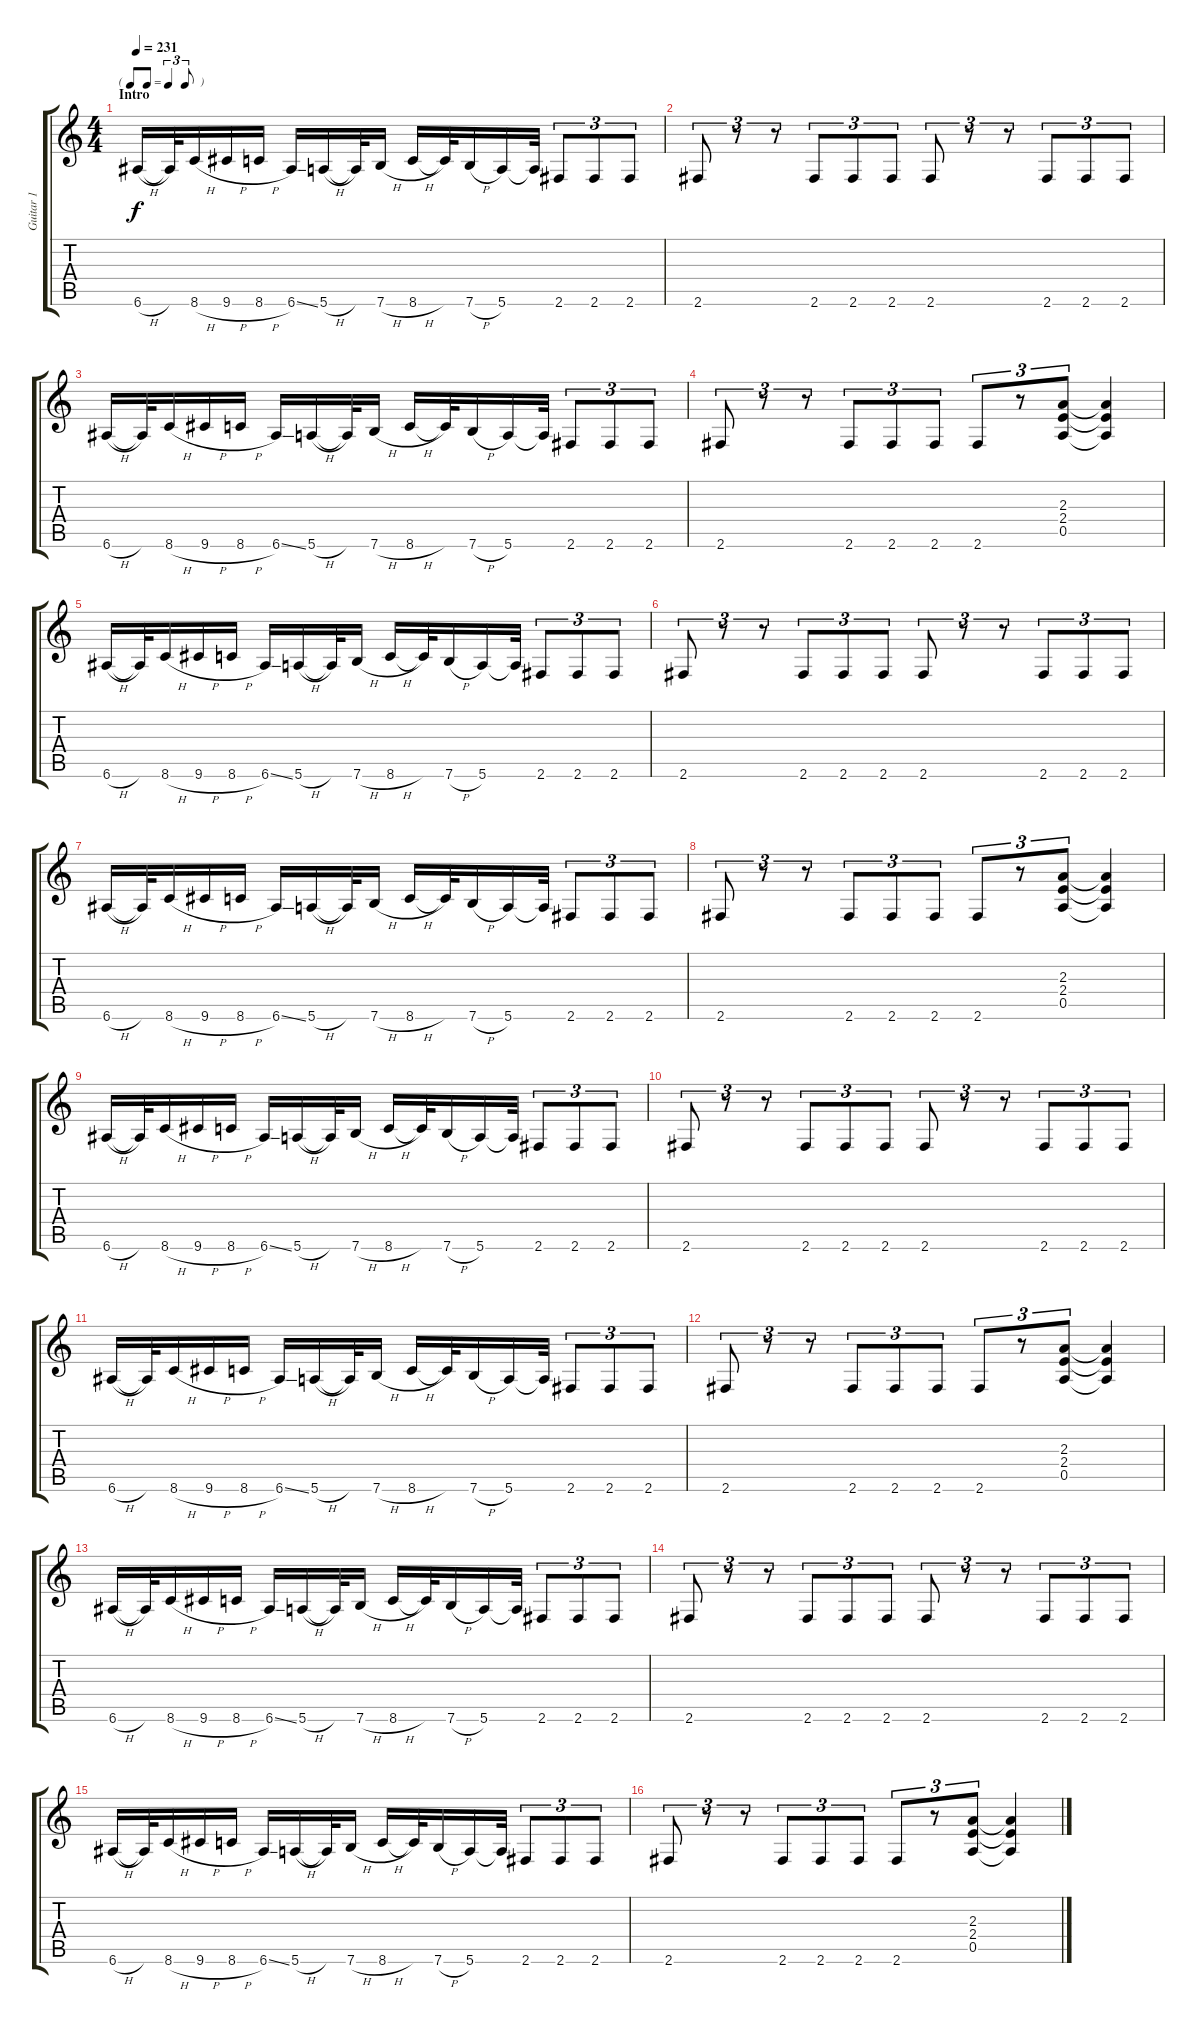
\track ("Guitar 1" "Guitar 1") {instrument overdrivenguitar}
\staff {score tabs}
\tuning (E4 B3 G3 D3 A2 E2) {hide}
\ts (4 4)
\tf triplet8th
\section ("" "Intro")
\tempo 231
\clef g2
\ks c
6.6{h}.16{dy f instrument overdrivenguitar} 6.6{t}.32 8.6{h}.16 9.6{h}.16 8.6{h}.16 6.6{ss}.16 5.6{h}.16 5.6{t}.32 7.6{h}.16 8.6{h}.16 8.6{t}.32 7.6{h}.16 5.6.16 5.6{t}.32 2.6.8{tu (3 2)} 2.6.8{tu (3 2)} 2.6.8{tu (3 2)} |
2.6.8{tu (3 2)} r.8{tu (3 2)} r.8{tu (3 2)} 2.6.8{tu (3 2)} 2.6.8{tu (3 2)} 2.6.8{tu (3 2)} 2.6.8{tu (3 2)} r.8{tu (3 2)} r.8{tu (3 2)} 2.6.8{tu (3 2)} 2.6.8{tu (3 2)} 2.6.8{tu (3 2)} |
6.6{h}.16 6.6{t}.32 8.6{h}.16 9.6{h}.16 8.6{h}.16 6.6{ss}.16 5.6{h}.16 5.6{t}.32 7.6{h}.16 8.6{h}.16 8.6{t}.32 7.6{h}.16 5.6.16 5.6{t}.32 2.6.8{tu (3 2)} 2.6.8{tu (3 2)} 2.6.8{tu (3 2)} |
2.6.8{tu (3 2)} r.8{tu (3 2)} r.8{tu (3 2)} 2.6.8{tu (3 2)} 2.6.8{tu (3 2)} 2.6.8{tu (3 2)} 2.6.8{tu (3 2)} r.8{tu (3 2)} (2.3 2.4 0.5).8{tu (3 2)} (2.3{t} 2.4{t} 0.5{t}).4 |
6.6{h}.16 6.6{t}.32 8.6{h}.16 9.6{h}.16 8.6{h}.16 6.6{ss}.16 5.6{h}.16 5.6{t}.32 7.6{h}.16 8.6{h}.16 8.6{t}.32 7.6{h}.16 5.6.16 5.6{t}.32 2.6.8{tu (3 2)} 2.6.8{tu (3 2)} 2.6.8{tu (3 2)} |
2.6.8{tu (3 2)} r.8{tu (3 2)} r.8{tu (3 2)} 2.6.8{tu (3 2)} 2.6.8{tu (3 2)} 2.6.8{tu (3 2)} 2.6.8{tu (3 2)} r.8{tu (3 2)} r.8{tu (3 2)} 2.6.8{tu (3 2)} 2.6.8{tu (3 2)} 2.6.8{tu (3 2)} |
6.6{h}.16 6.6{t}.32 8.6{h}.16 9.6{h}.16 8.6{h}.16 6.6{ss}.16 5.6{h}.16 5.6{t}.32 7.6{h}.16 8.6{h}.16 8.6{t}.32 7.6{h}.16 5.6.16 5.6{t}.32 2.6.8{tu (3 2)} 2.6.8{tu (3 2)} 2.6.8{tu (3 2)} |
2.6.8{tu (3 2)} r.8{tu (3 2)} r.8{tu (3 2)} 2.6.8{tu (3 2)} 2.6.8{tu (3 2)} 2.6.8{tu (3 2)} 2.6.8{tu (3 2)} r.8{tu (3 2)} (2.3 2.4 0.5).8{tu (3 2)} (2.3{t} 2.4{t} 0.5{t}).4 |
6.6{h}.16 6.6{t}.32 8.6{h}.16 9.6{h}.16 8.6{h}.16 6.6{ss}.16 5.6{h}.16 5.6{t}.32 7.6{h}.16 8.6{h}.16 8.6{t}.32 7.6{h}.16 5.6.16 5.6{t}.32 2.6.8{tu (3 2)} 2.6.8{tu (3 2)} 2.6.8{tu (3 2)} |
2.6.8{tu (3 2)} r.8{tu (3 2)} r.8{tu (3 2)} 2.6.8{tu (3 2)} 2.6.8{tu (3 2)} 2.6.8{tu (3 2)} 2.6.8{tu (3 2)} r.8{tu (3 2)} r.8{tu (3 2)} 2.6.8{tu (3 2)} 2.6.8{tu (3 2)} 2.6.8{tu (3 2)} |
6.6{h}.16 6.6{t}.32 8.6{h}.16 9.6{h}.16 8.6{h}.16 6.6{ss}.16 5.6{h}.16 5.6{t}.32 7.6{h}.16 8.6{h}.16 8.6{t}.32 7.6{h}.16 5.6.16 5.6{t}.32 2.6.8{tu (3 2)} 2.6.8{tu (3 2)} 2.6.8{tu (3 2)} |
2.6.8{tu (3 2)} r.8{tu (3 2)} r.8{tu (3 2)} 2.6.8{tu (3 2)} 2.6.8{tu (3 2)} 2.6.8{tu (3 2)} 2.6.8{tu (3 2)} r.8{tu (3 2)} (2.3 2.4 0.5).8{tu (3 2)} (2.3{t} 2.4{t} 0.5{t}).4 |
6.6{h}.16 6.6{t}.32 8.6{h}.16 9.6{h}.16 8.6{h}.16 6.6{ss}.16 5.6{h}.16 5.6{t}.32 7.6{h}.16 8.6{h}.16 8.6{t}.32 7.6{h}.16 5.6.16 5.6{t}.32 2.6.8{tu (3 2)} 2.6.8{tu (3 2)} 2.6.8{tu (3 2)} |
2.6.8{tu (3 2)} r.8{tu (3 2)} r.8{tu (3 2)} 2.6.8{tu (3 2)} 2.6.8{tu (3 2)} 2.6.8{tu (3 2)} 2.6.8{tu (3 2)} r.8{tu (3 2)} r.8{tu (3 2)} 2.6.8{tu (3 2)} 2.6.8{tu (3 2)} 2.6.8{tu (3 2)} |
6.6{h}.16 6.6{t}.32 8.6{h}.16 9.6{h}.16 8.6{h}.16 6.6{ss}.16 5.6{h}.16 5.6{t}.32 7.6{h}.16 8.6{h}.16 8.6{t}.32 7.6{h}.16 5.6.16 5.6{t}.32 2.6.8{tu (3 2)} 2.6.8{tu (3 2)} 2.6.8{tu (3 2)} |
2.6.8{tu (3 2)} r.8{tu (3 2)} r.8{tu (3 2)} 2.6.8{tu (3 2)} 2.6.8{tu (3 2)} 2.6.8{tu (3 2)} 2.6.8{tu (3 2)} r.8{tu (3 2)} (2.3 2.4 0.5).8{tu (3 2)} (2.3{t} 2.4{t} 0.5{t}).4
